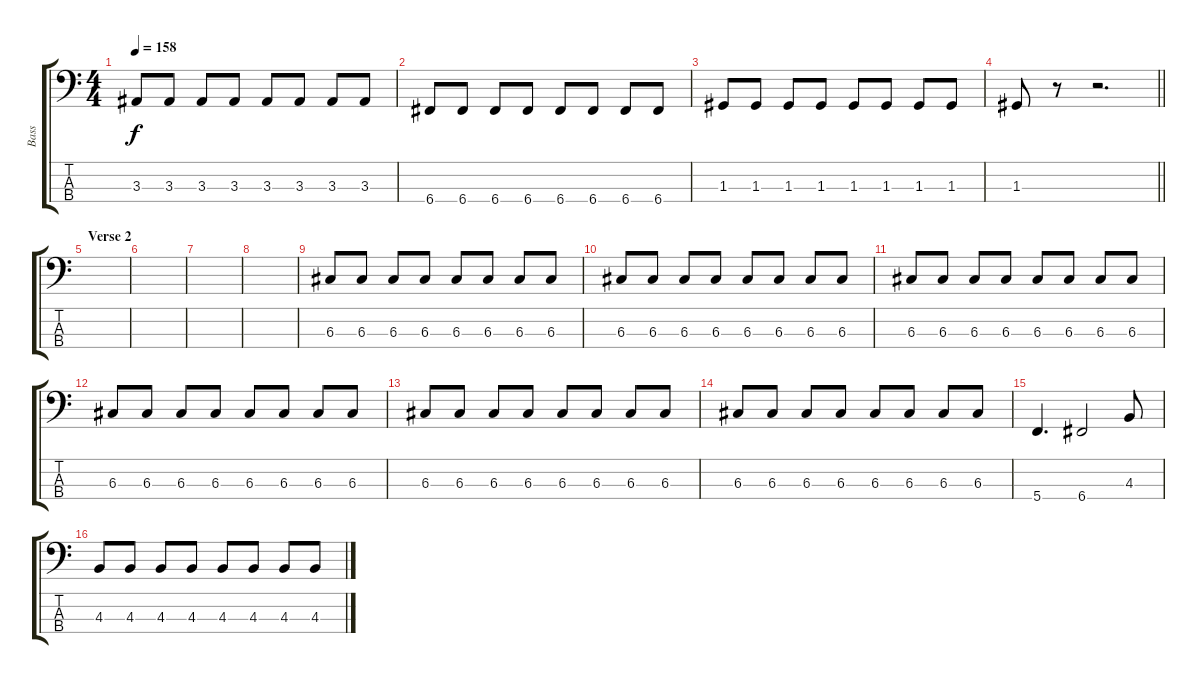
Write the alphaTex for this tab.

\track ("Bass" "Bass") {instrument slapbass1}
\staff {score tabs}
\tuning (F2 C2 G1 C1) {hide}
\ts (4 4)
\tempo 158
\clef f4
\ks c
3.3.8{dy f} 3.3.8 3.3.8 3.3.8 3.3.8 3.3.8 3.3.8 3.3.8 |
6.4.8 6.4.8 6.4.8 6.4.8 6.4.8 6.4.8 6.4.8 6.4.8 |
1.3.8 1.3.8 1.3.8 1.3.8 1.3.8 1.3.8 1.3.8 1.3.8 |
\barLineRight lightlight
1.3.8 r.8 r.2{d} |
\section ("" "Verse 2")
|
|
|
|
6.3.8 6.3.8 6.3.8 6.3.8 6.3.8 6.3.8 6.3.8 6.3.8 |
6.3.8 6.3.8 6.3.8 6.3.8 6.3.8 6.3.8 6.3.8 6.3.8 |
6.3.8 6.3.8 6.3.8 6.3.8 6.3.8 6.3.8 6.3.8 6.3.8 |
6.3.8 6.3.8 6.3.8 6.3.8 6.3.8 6.3.8 6.3.8 6.3.8 |
6.3.8 6.3.8 6.3.8 6.3.8 6.3.8 6.3.8 6.3.8 6.3.8 |
6.3.8 6.3.8 6.3.8 6.3.8 6.3.8 6.3.8 6.3.8 6.3.8 |
5.4.4{d} 6.4.2 4.3.8 |
4.3.8 4.3.8 4.3.8 4.3.8 4.3.8 4.3.8 4.3.8 4.3.8
